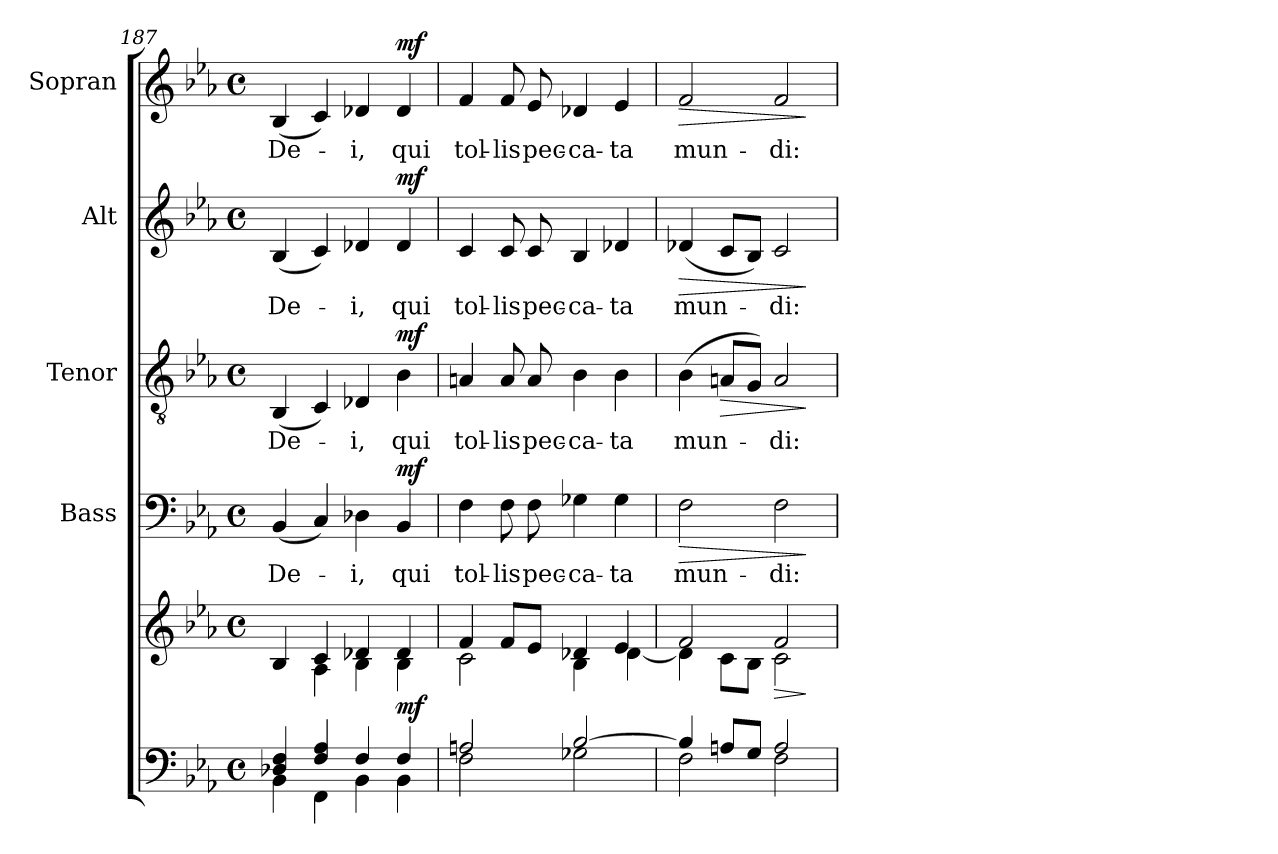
**kern	**kern	**dynam	**kern	**text	**dynam	**kern	**text	**dynam	**kern	**text	**dynam	**kern	**text	**dynam
*part5	*part5	*part5	*part4	*part4	*part4	*part3	*part3	*part3	*part2	*part2	*part2	*part1	*part1	*part1
*staff6	*staff5	*staff5/6	*staff4	*staff4	*staff4	*staff3	*staff3	*staff3	*staff2	*staff2	*staff2	*staff1	*staff1	*staff1
*	*	*	*I"Bass	*	*	*I"Tenor	*	*	*I"Alt	*	*	*I"Sopran	*	*
*	*	*	*I'B.	*	*	*I'T.	*	*	*I'A.	*	*	*I'S.	*	*
*clefF4	*clefG2	*	*clefF4	*	*	*clefGv2	*	*	*clefG2	*	*	*clefG2	*	*
*k[b-e-a-]	*k[b-e-a-]	*	*k[b-e-a-]	*	*	*k[b-e-a-]	*	*	*k[b-e-a-]	*	*	*k[b-e-a-]	*	*
*E-:	*E-:	*	*E-:	*	*	*E-:	*	*	*E-:	*	*	*E-:	*	*
*M4/4	*M4/4	*	*M4/4	*	*	*M4/4	*	*	*M4/4	*	*	*M4/4	*	*
*met(c)	*met(c)	*	*met(c)	*	*	*met(c)	*	*	*met(c)	*	*	*met(c)	*	*
=187	=187	=187	=187	=187	=187	=187	=187	=187	=187	=187	=187	=187	=187	=187
*^	*^	*	*	*	*	*	*	*	*	*	*	*	*	*
!	!	!	!	!	!	!LO:LY:b	!	!	!LO:LY:b	!	!	!LO:LY:b	!	!	!LO:LY:b	!
4D-X/ 4F/	4BB-\	4B-/	4ryy	.	(<4BB-/	De-	.	(<4BB-/	De-	.	(<4B-/	De-	.	(<4B-/	De-	.
4F/ 4A-/	4FF\	4c/	4A-\	.	4C/)	.	.	4C/)	.	.	4c/)	.	.	4c/)	.	.
!	!	!	!	!	!	!LO:LY:b	!	!	!LO:LY:b	!	!	!LO:LY:b	!	!	!LO:LY:b	!
4F/	4BB-\	4d-X/	4B-\	.	4D-X\	-i,	.	4D-X/	-i,	.	4d-X/	-i,	.	4d-X/	-i,	.
!	!	!	!	!LO:DY:b	!	!LO:LY:b	!LO:DY:a	!	!LO:LY:b	!LO:DY:a	!	!LO:LY:b	!LO:DY:a	!	!LO:LY:b	!LO:DY:a
4F/	4BB-\	4d-/	4B-\	mf	4BB-/	qui	mf	4B-\	qui	mf	4d-/	qui	mf	4d-/	qui	mf
=188	=188	=188	=188	=188	=188	=188	=188	=188	=188	=188	=188	=188	=188	=188	=188	=188
!	!	!	!	!	!	!LO:LY:b	!	!	!LO:LY:b	!	!	!LO:LY:b	!	!	!LO:LY:b	!
2An/	2F\	4f/	2c\	.	4F\	tol-	.	4An/	tol-	.	4c/	tol-	.	4f/	tol-	.
!	!	!	!	!	!	!LO:LY:b	!	!	!LO:LY:b	!	!	!LO:LY:b	!	!	!LO:LY:b	!
.	.	8f/L	.	.	8F\	-lis	.	8A/	-lis	.	8c/	-lis	.	8f/	-lis	.
!	!	!	!	!	!	!LO:LY:b	!	!	!LO:LY:b	!	!	!LO:LY:b	!	!	!LO:LY:b	!
.	.	8e-/J	.	.	8F\	pec-	.	8A/	pec-	.	8c/	pec-	.	8e-/	pec-	.
!	!	!	!	!	!	!LO:LY:b	!	!	!LO:LY:b	!	!	!LO:LY:b	!	!	!LO:LY:b	!
[>2B-/	2G-X\	4d-X/	4B-\	.	4G-X\	-ca-	.	4B-\	-ca-	.	4B-/	-ca-	.	4d-X/	-ca-	.
!	!	!	!	!	!	!LO:LY:b	!	!	!LO:LY:b	!	!	!LO:LY:b	!	!	!LO:LY:b	!
.	.	4e-/	[<4d-\	.	4G-\	-ta	.	4B-\	-ta	.	4d-X/	-ta	.	4e-/	-ta	.
=189	=189	=189	=189	=189	=189	=189	=189	=189	=189	=189	=189	=189	=189	=189	=189	=189
!	!	!	!	!	!	!LO:LY:b	!LO:HP:b	!	!LO:LY:b	!	!	!LO:LY:b	!LO:HP:b	!	!LO:LY:b	!LO:HP:b
4B-/]	2F\	2f/	4d-\]	.	2F\	mun-	>	(>4B-\	mun-	.	(<4d-X/	mun-	>	2f/	mun-	>
!	!	!	!	!	!	!	!	!	!	!LO:HP:b	!	!	!	!	!	!
8An/L	.	.	8c\L	.	.	.	.	8An/L	.	>	8c/L	.	.	.	.	.
8G/J	.	.	8B-\J	.	.	.	.	8G/J)	.	.	8B-/J)	.	.	.	.	.
!	!	!	!	!LO:HP:b	!	!LO:LY:b	!	!	!LO:LY:b	!	!	!LO:LY:b	!	!	!LO:LY:b	!
2A/	2F\	2f/	2c\	>	2F\	-di:	.	2A/	-di:	.	2c/	-di:	.	2f/	-di:	.
*v	*v	*	*	*	*	*	*	*	*	*	*	*	*	*	*	*
*	*v	*v	*	*	*	*	*	*	*	*	*	*	*	*	*
.	.	]	.	.	]	.	.	]	.	.	]	.	.	]
=	=	=	=	=	=	=	=	=	=	=	=	=	=	=
*-	*-	*-	*-	*-	*-	*-	*-	*-	*-	*-	*-	*-	*-	*-
